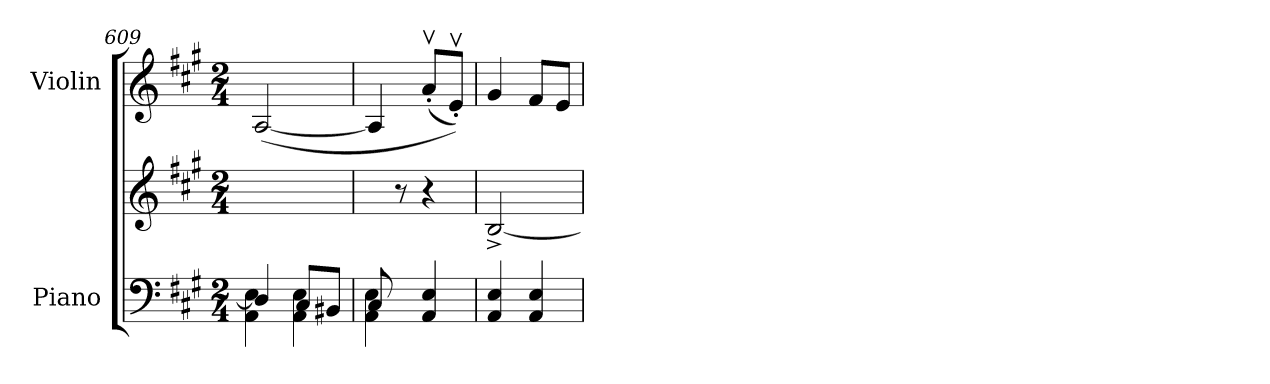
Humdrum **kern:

**kern	**kern	**kern
*part2	*part2	*part1
*staff3	*staff2	*staff1
*I"Piano	*	*I"Violin
*I'Pno.	*	*I'Vln.
!!LO:PB:g=z
*clefF4	*clefG2	*clefG2
*k[f#c#g#]	*k[f#c#g#]	*k[f#c#g#]
*M2/4	*M2/4	*M2/4
=609	=609	=609
*^	*	*
4D/]	4AA\ 4E\	2ryy	([2A/
8C#/L	4AA\ 4E\	.	.
8BB#X/J	.	.	.
=610	=610	=610	=610
8C#/	4AA\ 4E\	8ryy	4A/]
4.ryy	.	8r	.
.	4AA/ 4E/	4r	(8av'/L
.	.	.	8ev'/J))
*v	*v	*	*
=611	=611	=611
4AA/ 4E/	[2B^/	4g#/
4AA/ 4E/	.	8f#/L
.	.	8e/J
=	=	=
*-	*-	*-
